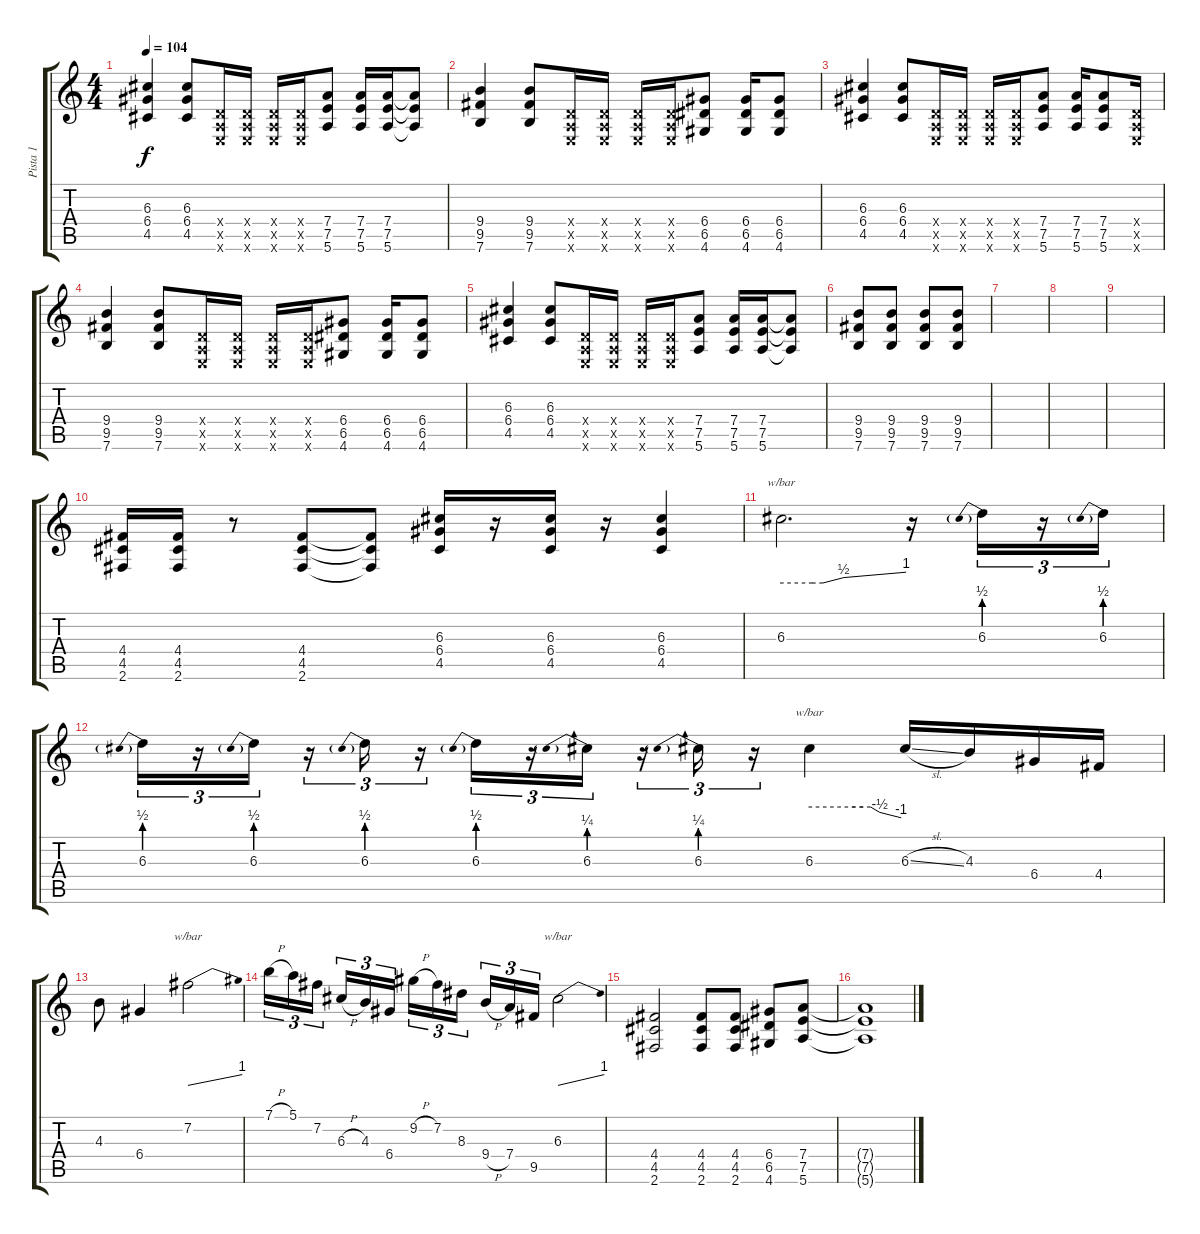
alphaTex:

\track ("Pista 1" "Pista 1") {instrument distortionguitar}
\staff {score tabs}
\tuning (E4 B3 G3 D3 A2 E2) {hide}
\ts (4 4)
\tempo 104
\clef g2
\ks c
(6.3 6.4 4.5).4{dy f} (6.3 6.4 4.5).8 (0.4{x} 0.5{x} 0.6{x}).16 (0.4{x} 0.5{x} 0.6{x}).16 (0.4{x} 0.5{x} 0.6{x}).16 (0.4{x} 0.5{x} 0.6{x}).16 (7.4 7.5 5.6).8 (7.4 7.5 5.6).16 (7.4 7.5 5.6).16 (7.4{t} 7.5{t} 5.6{t}).8 |
(9.4 9.5 7.6).4 (9.4 9.5 7.6).8 (0.4{x} 0.5{x} 0.6{x}).16 (0.4{x} 0.5{x} 0.6{x}).16 (0.4{x} 0.5{x} 0.6{x}).16 (0.4{x} 0.5{x} 0.6{x}).16 (6.4 6.5 4.6).8 (6.4 6.5 4.6).16 (6.4 6.5 4.6).8 |
(6.3 6.4 4.5).4 (6.3 6.4 4.5).8 (0.4{x} 0.5{x} 0.6{x}).16 (0.4{x} 0.5{x} 0.6{x}).16 (0.4{x} 0.5{x} 0.6{x}).16 (0.4{x} 0.5{x} 0.6{x}).16 (7.4 7.5 5.6).8 (7.4 7.5 5.6).16 (7.4 7.5 5.6).8 (0.4{x} 0.5{x} 0.6{x}).16 |
(9.4 9.5 7.6).4 (9.4 9.5 7.6).8 (0.4{x} 0.5{x} 0.6{x}).16 (0.4{x} 0.5{x} 0.6{x}).16 (0.4{x} 0.5{x} 0.6{x}).16 (0.4{x} 0.5{x} 0.6{x}).16 (6.4 6.5 4.6).8 (6.4 6.5 4.6).16 (6.4 6.5 4.6).8 |
(6.3 6.4 4.5).4 (6.3 6.4 4.5).8 (0.4{x} 0.5{x} 0.6{x}).16 (0.4{x} 0.5{x} 0.6{x}).16 (0.4{x} 0.5{x} 0.6{x}).16 (0.4{x} 0.5{x} 0.6{x}).16 (7.4 7.5 5.6).8 (7.4 7.5 5.6).16 (7.4 7.5 5.6).16 (7.4{t} 7.5{t} 5.6{t}).8 |
(9.4 9.5 7.6).8 (9.4 9.5 7.6).8 (9.4 9.5 7.6).8 (9.4 9.5 7.6).8 |
|
|
|
(4.4 4.5 2.6).16{volume 16 instrument distortionguitar} (4.4 4.5 2.6).16 r.8 (4.4 4.5 2.6).8 (4.4{t} 4.5{t} 2.6{t}).8 (6.3 6.4 4.5).16 r.16 (6.3 6.4 4.5).16 r.16 (6.3 6.4 4.5).4 |
6.3.2{d tbe (custom default 0 0 15 0 20 0 30 2 60 4) instrument overdrivenguitar} r.16 6.3{be (prebend 0 2 60 2)}.16{tu (3 2)} r.16{tu (3 2)} 6.3{be (prebend 0 2 60 2)}.16{tu (3 2)} |
6.3{be (prebend 0 2 60 2)}.16{tu (3 2)} r.16{tu (3 2)} 6.3{be (prebend 0 2 60 2)}.16{tu (3 2)} r.16{tu (3 2)} 6.3{be (prebend 0 2 60 2)}.16{tu (3 2)} r.16{tu (3 2)} 6.3{be (prebend 0 2 60 2)}.16{tu (3 2)} r.16{tu (3 2)} 6.3{be (prebend 0 1 60 1)}.16{tu (3 2)} r.16{tu (3 2)} 6.3{be (prebend 0 1 60 1)}.16{tu (3 2)} r.16{tu (3 2)} 6.3.4{tbe (custom default 0 0 30 0 35 0 40 0 46 -2 60 -4)} 6.3{sl}.16{instrument distortionguitar} 4.3.16 6.4.16 4.4.16 |
4.3.8 6.4.4 7.2.2{tbe (dive default 0 0 60 4)} |
7.1{h}.16{tu (3 2)} 5.1.16{tu (3 2)} 7.2.16{tu (3 2) beam splitsecondary} 6.3{h}.16{tu (3 2)} 4.3.16{tu (3 2)} 6.4.16{tu (3 2)} 9.2{h}.16{tu (3 2)} 7.2.16{tu (3 2)} 8.3.16{tu (3 2) beam splitsecondary} 9.4{h}.16{tu (3 2)} 7.4.16{tu (3 2)} 9.5.16{tu (3 2)} 6.3.2{tbe (dive default 0 0 60 4)} |
(4.4 4.5 2.6).2 (4.4 4.5 2.6).8 (4.4 4.5 2.6).8 (6.4 6.5 4.6).8 (7.4 7.5 5.6).8 |
(7.4{t} 7.5{t} 5.6{t}).1
